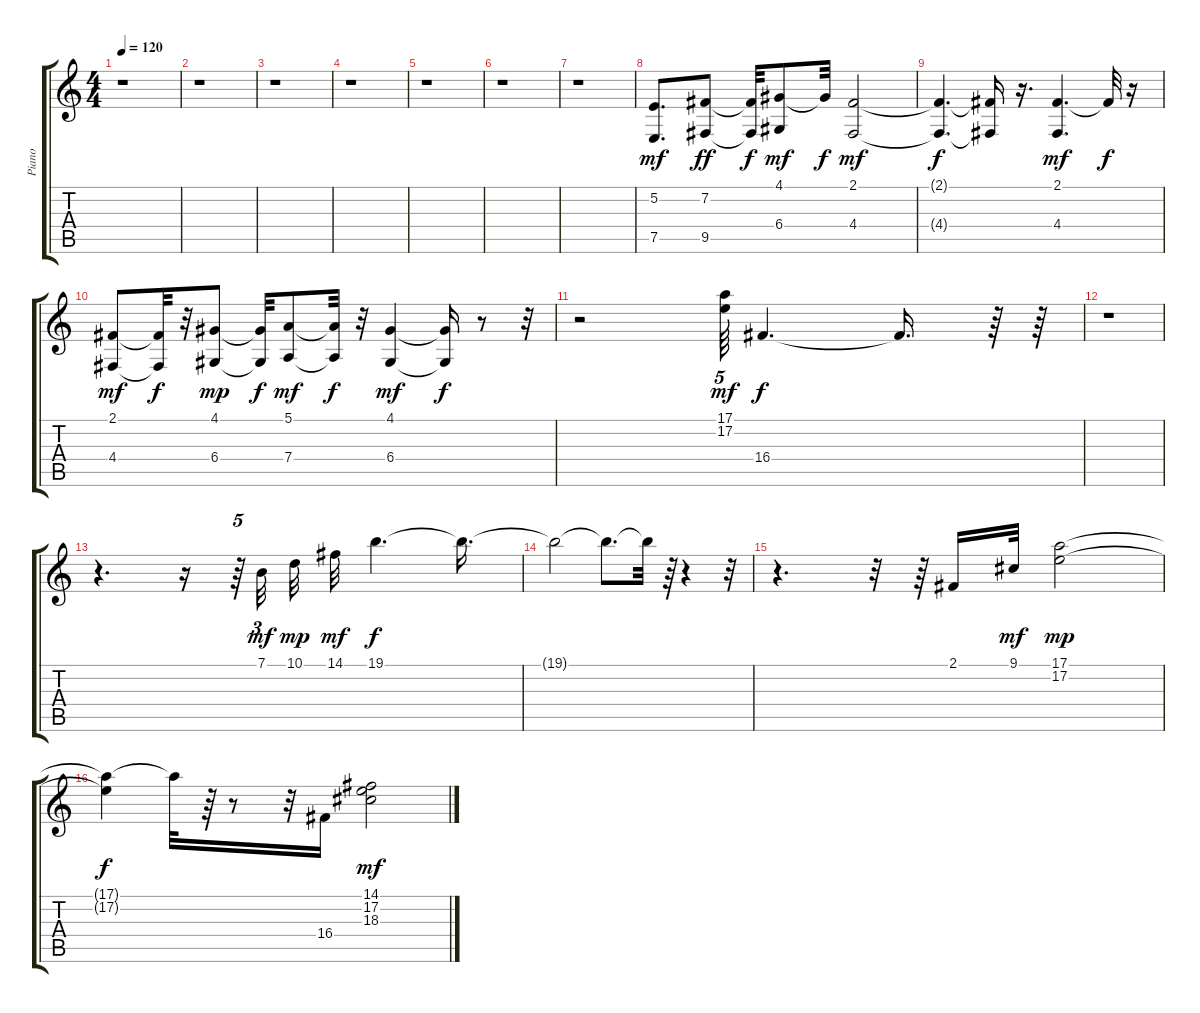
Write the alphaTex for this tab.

\track ("Piano" "Piano") {instrument acousticgrandpiano}
\staff {score tabs}
\tuning (E4 B3 G3 D3 A2 E2) {hide}
\ts (4 4)
\tempo 120
\clef g2
\ks c
r.1{dy mf} |
r.1 |
r.1 |
r.1 |
r.1 |
r.1 |
r.1 |
(5.2 7.5).8{d} (7.2 9.5).8{dy ff} (7.2{t} 9.5{t}).32{dy f} (4.1 6.4).8{dy mf} 4.1{t}.32{dy f} (2.1 4.4).2{dy mf} |
(2.1{t} 4.4{t}).4{d dy f} (2.1{t} 4.4{t}).16 r.16{d} (2.1 4.4).4{d dy mf} 2.1{t}.32{dy f} r.16 |
(2.1 4.4).8{dy mf} (2.1{t} 4.4{t}).32{dy f} r.32 (4.1 6.4).8{dy mp} (4.1{t} 6.4{t}).32{dy f} (5.1 7.4).8{dy mf} (5.1{t} 7.4{t}).32{dy f} r.32 (4.1 6.4).4{dy mf} (4.1{t} 6.4{t}).16{dy f} r.8 r.32 |
r.2 (17.1 17.2).64{tu (5 4) dy mf} 16.4.4{d dy f} 16.4{t}.16{d} r.64 r.64 |
r.1 |
r.4{d} r.16 r.64{tu (5 4)} 7.1.32{tu (3 2) dy mf} 10.1.32{dy mp} 14.1.32{dy mf} 19.1.4{d dy f} 19.1{t}.16{d} |
19.1{t}.2 19.1{t}.8{d} 19.1{t}.32 r.64 r.4 r.32 |
r.4{d} r.32 r.64 2.1.16 9.1.32{dy mf} (17.1 17.2).2{dy mp} |
(17.1{t} 17.2{t}).4{dy f} 17.1{t}.32 r.64 r.8 r.32 16.4.16 (14.1 17.2 18.3).2{dy mf}
